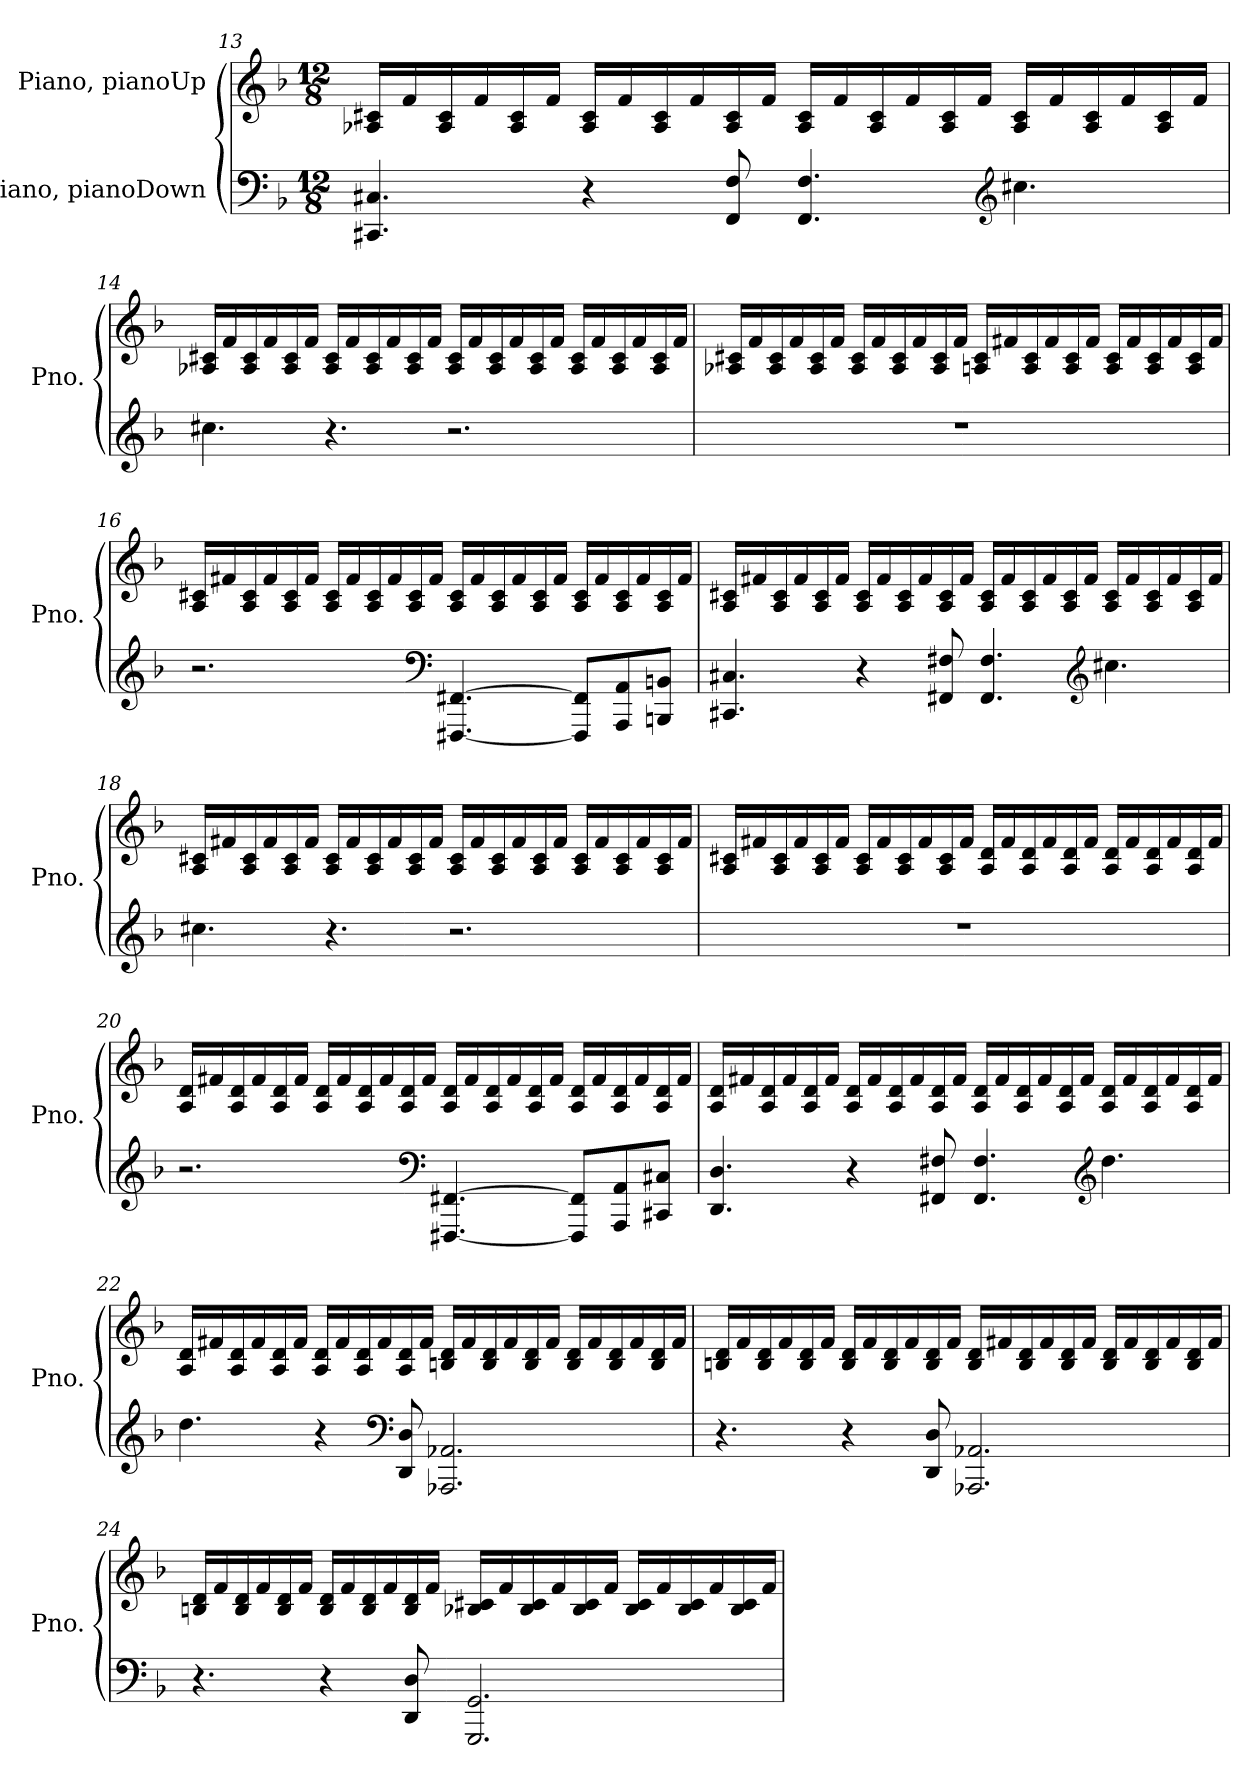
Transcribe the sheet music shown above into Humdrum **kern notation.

**kern	**kern
*part2	*part1
*staff2	*staff1
*I"Piano, pianoDown	*I"Piano, pianoUp
*I'Pno.	*I'Pno.
!!LO:PB:g=z
*clefF4	*clefG2
*k[b-]	*k[b-]
*M12/8	*M12/8
=13	=13
4.CC#X/ 4.C#X/	16A-X/ 16c#X/LL
.	16f/
.	16A-/ 16c#/
.	16f/
.	16A-/ 16c#/
.	16f/JJ
4r	16A-/ 16c#/LL
.	16f/
.	16A-/ 16c#/
.	16f/
8FF/ 8F/	16A-/ 16c#/
.	16f/JJ
4.FF/ 4.F/	16A-/ 16c#/LL
.	16f/
.	16A-/ 16c#/
.	16f/
.	16A-/ 16c#/
.	16f/JJ
*clefG2	*
4.cc#X\	16A-/ 16c#/LL
.	16f/
.	16A-/ 16c#/
.	16f/
.	16A-/ 16c#/
.	16f/JJ
!!LO:LB:g=z
=14	=14
4.cc#X\	16A-X/ 16c#X/LL
.	16f/
.	16A-/ 16c#/
.	16f/
.	16A-/ 16c#/
.	16f/JJ
4.r	16A-/ 16c#/LL
.	16f/
.	16A-/ 16c#/
.	16f/
.	16A-/ 16c#/
.	16f/JJ
2.r	16A-/ 16c#/LL
.	16f/
.	16A-/ 16c#/
.	16f/
.	16A-/ 16c#/
.	16f/JJ
.	16A-/ 16c#/LL
.	16f/
.	16A-/ 16c#/
.	16f/
.	16A-/ 16c#/
.	16f/JJ
!!LO:LB:g=z
=15	=15
1.r	16A-X/ 16c#X/LL
.	16f/
.	16A-/ 16c#/
.	16f/
.	16A-/ 16c#/
.	16f/JJ
.	16A-/ 16c#/LL
.	16f/
.	16A-/ 16c#/
.	16f/
.	16A-/ 16c#/
.	16f/JJ
.	16An/ 16c#/LL
.	16f#X/
.	16A/ 16c#/
.	16f#/
.	16A/ 16c#/
.	16f#/JJ
.	16A/ 16c#/LL
.	16f#/
.	16A/ 16c#/
.	16f#/
.	16A/ 16c#/
.	16f#/JJ
!!LO:LB:g=z
=16	=16
2.r	16A/ 16c#X/LL
.	16f#X/
.	16A/ 16c#/
.	16f#/
.	16A/ 16c#/
.	16f#/JJ
.	16A/ 16c#/LL
.	16f#/
.	16A/ 16c#/
.	16f#/
.	16A/ 16c#/
.	16f#/JJ
*clefF4	*
[4.FFF#X/ [4.FF#X/	16A/ 16c#/LL
.	16f#/
.	16A/ 16c#/
.	16f#/
.	16A/ 16c#/
.	16f#/JJ
8FFF#/] 8FF#/]L	16A/ 16c#/LL
.	16f#/
8AAA/ 8AA/	16A/ 16c#/
.	16f#/
8BBBn/ 8BBn/J	16A/ 16c#/
.	16f#/JJ
!!LO:LB:g=z
=17	=17
4.CC#X/ 4.C#X/	16A/ 16c#X/LL
.	16f#X/
.	16A/ 16c#/
.	16f#/
.	16A/ 16c#/
.	16f#/JJ
4r	16A/ 16c#/LL
.	16f#/
.	16A/ 16c#/
.	16f#/
8FF#X/ 8F#X/	16A/ 16c#/
.	16f#/JJ
4.FF#/ 4.F#/	16A/ 16c#/LL
.	16f#/
.	16A/ 16c#/
.	16f#/
.	16A/ 16c#/
.	16f#/JJ
*clefG2	*
4.cc#X\	16A/ 16c#/LL
.	16f#/
.	16A/ 16c#/
.	16f#/
.	16A/ 16c#/
.	16f#/JJ
!!LO:LB:g=z
=18	=18
4.cc#X\	16A/ 16c#X/LL
.	16f#X/
.	16A/ 16c#/
.	16f#/
.	16A/ 16c#/
.	16f#/JJ
4.r	16A/ 16c#/LL
.	16f#/
.	16A/ 16c#/
.	16f#/
.	16A/ 16c#/
.	16f#/JJ
2.r	16A/ 16c#/LL
.	16f#/
.	16A/ 16c#/
.	16f#/
.	16A/ 16c#/
.	16f#/JJ
.	16A/ 16c#/LL
.	16f#/
.	16A/ 16c#/
.	16f#/
.	16A/ 16c#/
.	16f#/JJ
!!LO:PB:g=z
=19	=19
1.r	16A/ 16c#X/LL
.	16f#X/
.	16A/ 16c#/
.	16f#/
.	16A/ 16c#/
.	16f#/JJ
.	16A/ 16c#/LL
.	16f#/
.	16A/ 16c#/
.	16f#/
.	16A/ 16c#/
.	16f#/JJ
.	16A/ 16d/LL
.	16f#/
.	16A/ 16d/
.	16f#/
.	16A/ 16d/
.	16f#/JJ
.	16A/ 16d/LL
.	16f#/
.	16A/ 16d/
.	16f#/
.	16A/ 16d/
.	16f#/JJ
!!LO:LB:g=z
=20	=20
2.r	16A/ 16d/LL
.	16f#X/
.	16A/ 16d/
.	16f#/
.	16A/ 16d/
.	16f#/JJ
.	16A/ 16d/LL
.	16f#/
.	16A/ 16d/
.	16f#/
.	16A/ 16d/
.	16f#/JJ
*clefF4	*
[4.FFF#X/ [4.FF#X/	16A/ 16d/LL
.	16f#/
.	16A/ 16d/
.	16f#/
.	16A/ 16d/
.	16f#/JJ
8FFF#/] 8FF#/]L	16A/ 16d/LL
.	16f#/
8AAA/ 8AA/	16A/ 16d/
.	16f#/
8CC#X/ 8C#X/J	16A/ 16d/
.	16f#/JJ
!!LO:LB:g=z
=21	=21
4.DD/ 4.D/	16A/ 16d/LL
.	16f#X/
.	16A/ 16d/
.	16f#/
.	16A/ 16d/
.	16f#/JJ
4r	16A/ 16d/LL
.	16f#/
.	16A/ 16d/
.	16f#/
8FF#X/ 8F#X/	16A/ 16d/
.	16f#/JJ
4.FF#/ 4.F#/	16A/ 16d/LL
.	16f#/
.	16A/ 16d/
.	16f#/
.	16A/ 16d/
.	16f#/JJ
*clefG2	*
4.dd\	16A/ 16d/LL
.	16f#/
.	16A/ 16d/
.	16f#/
.	16A/ 16d/
.	16f#/JJ
!!LO:LB:g=z
=22	=22
4.dd\	16A/ 16d/LL
.	16f#X/
.	16A/ 16d/
.	16f#/
.	16A/ 16d/
.	16f#/JJ
4r	16A/ 16d/LL
.	16f#/
.	16A/ 16d/
.	16f#/
*clefF4	*
8DD/ 8D/	16A/ 16d/
.	16f#/JJ
2.AAA-X/ 2.AA-X/	16Bn/ 16d/LL
.	16f#/
.	16B/ 16d/
.	16f#/
.	16B/ 16d/
.	16f#/JJ
.	16B/ 16d/LL
.	16f#/
.	16B/ 16d/
.	16f#/
.	16B/ 16d/
.	16f#/JJ
!!LO:LB:g=z
=23	=23
4.r	16Bn/ 16d/LL
.	16f/
.	16B/ 16d/
.	16f/
.	16B/ 16d/
.	16f/JJ
4r	16B/ 16d/LL
.	16f/
.	16B/ 16d/
.	16f/
8DD/ 8D/	16B/ 16d/
.	16f/JJ
2.AAA-X/ 2.AA-X/	16B/ 16d/LL
.	16f#X/
.	16B/ 16d/
.	16f#/
.	16B/ 16d/
.	16f#/JJ
.	16B/ 16d/LL
.	16f#/
.	16B/ 16d/
.	16f#/
.	16B/ 16d/
.	16f#/JJ
!!LO:LB:g=z
=24	=24
4.r	16Bn/ 16d/LL
.	16f/
.	16B/ 16d/
.	16f/
.	16B/ 16d/
.	16f/JJ
4r	16B/ 16d/LL
.	16f/
.	16B/ 16d/
.	16f/
8DD/ 8D/	16B/ 16d/
.	16f/JJ
2.GGG/ 2.GG/	16B-X/ 16c#X/LL
.	16f/
.	16B-/ 16c#/
.	16f/
.	16B-/ 16c#/
.	16f/JJ
.	16B-/ 16c#/LL
.	16f/
.	16B-/ 16c#/
.	16f/
.	16B-/ 16c#/
.	16f/JJ
=	=
*-	*-
